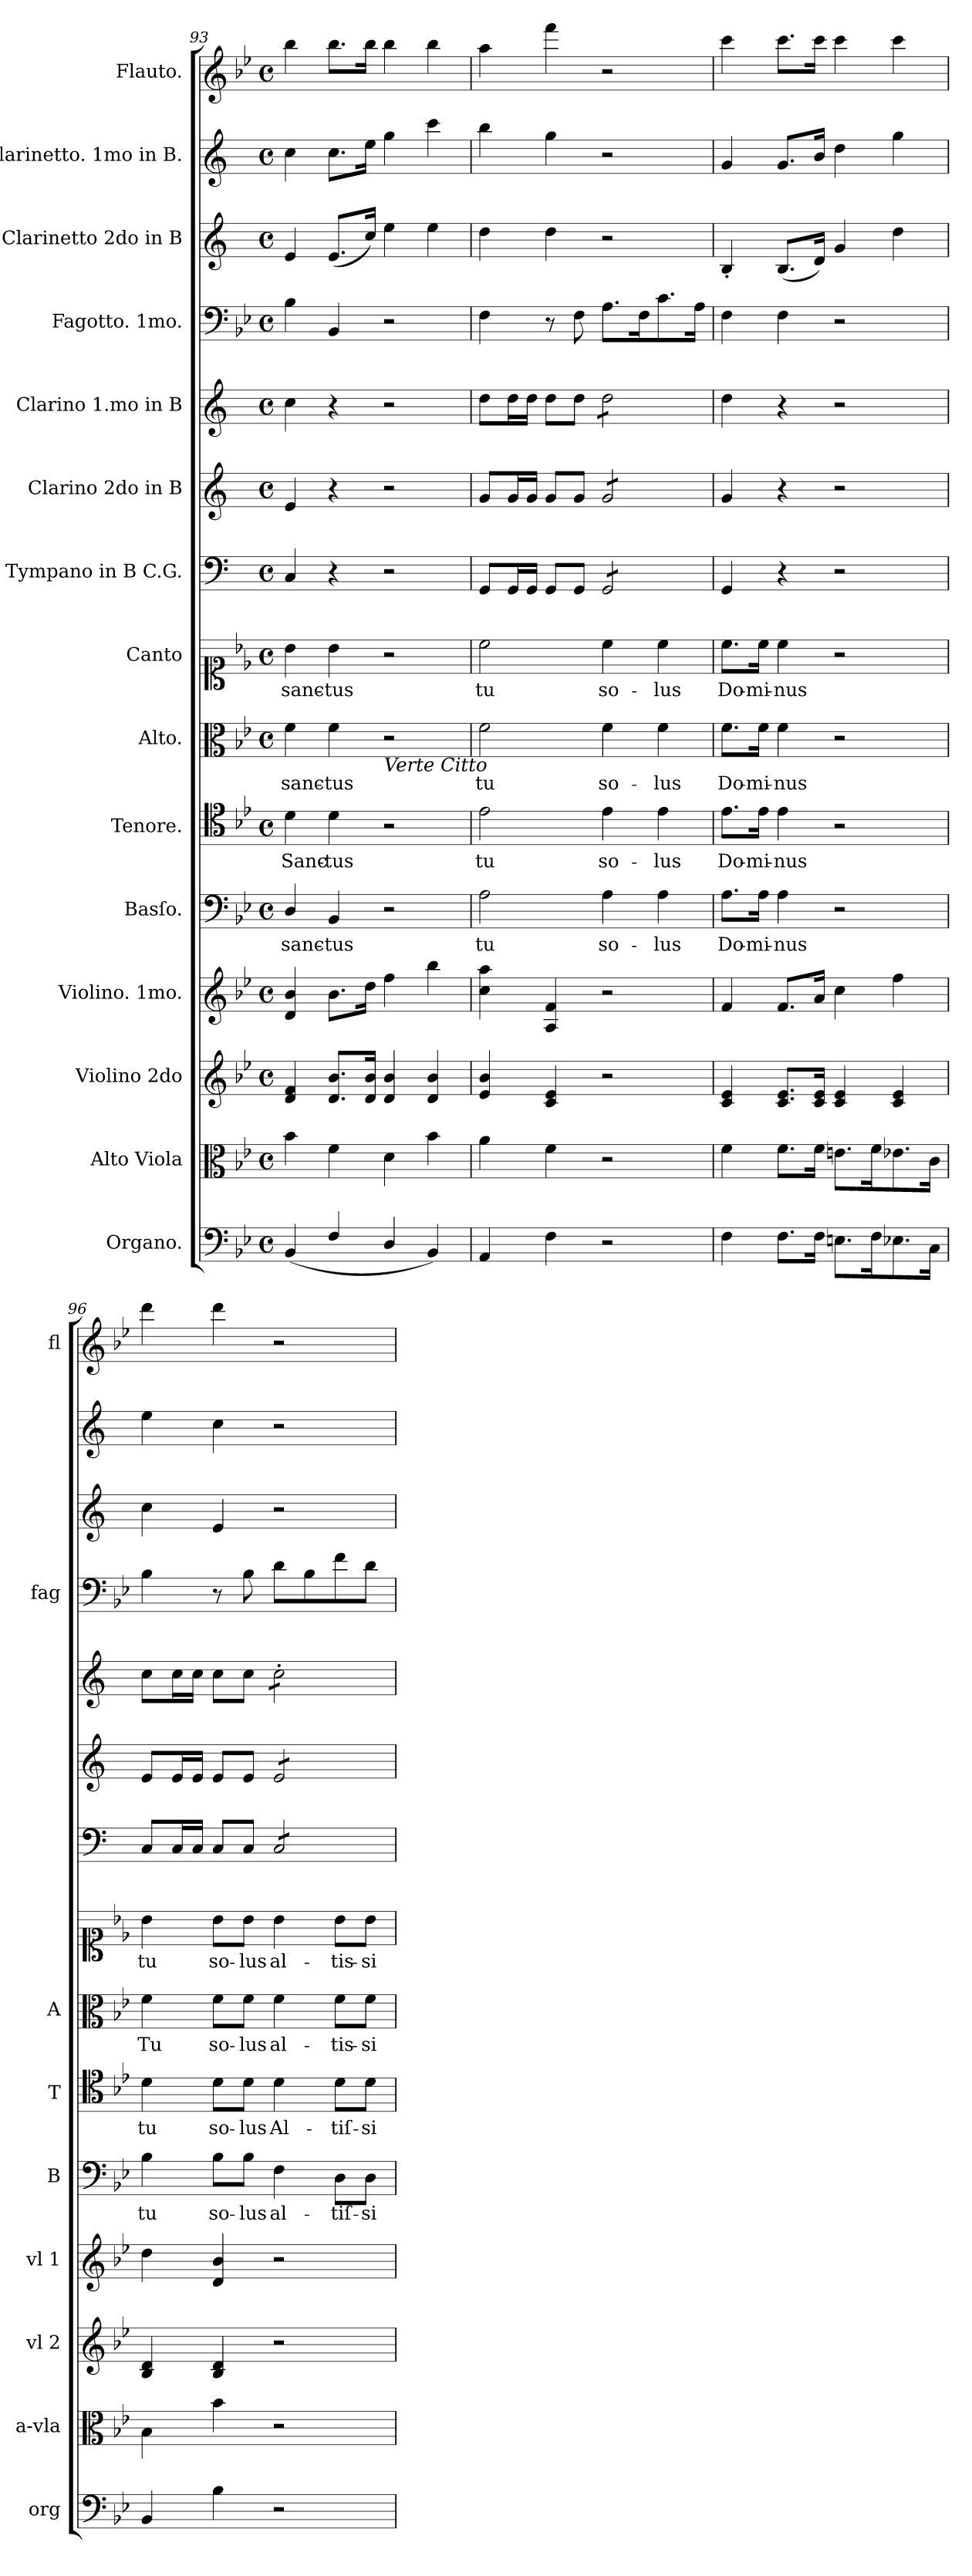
**kern	**dynam	**kern	**dynam	**kern	**kern	**kern	**text	**kern	**text	**kern	**text	**kern	**text	**kern	**kern	**kern	**kern	**kern	**kern	**kern
*part15	*part15	*part14	*part14	*part13	*part12	*part11	*part11	*part10	*part10	*part9	*part9	*part8	*part8	*part7	*part6	*part5	*part4	*part3	*part2	*part1
*staff15	*staff15	*staff14	*staff14	*staff13	*staff12	*staff11	*staff11	*staff10	*staff10	*staff9	*staff9	*staff8	*staff8	*staff7	*staff6	*staff5	*staff4	*staff3	*staff2	*staff1
*I"Organo.	*	*I"Alto Viola	*	*I"Violino 2do	*I"Violino. 1mo.	*I"Basſo.	*	*I"Tenore.	*	*I"Alto.	*	*I"Canto	*	*I"Tympano in B C.G.	*I"Clarino 2do in B	*I"Clarino 1.mo in B	*I"Fagotto. 1mo.	*I"Clarinetto 2do in B	*I"Clarinetto. 1mo in B.	*I"Flauto.
*I'org	*	*I'a-vla	*	*I'vl 2	*I'vl 1	*I'B	*	*I'T	*	*I'A	*	*	*	*	*	*	*I'fag	*	*	*I'fl
*clefF4	*	*clefC3	*	*clefG2	*clefG2	*clefF4	*	*clefC4	*	*clefC3	*	*clefC1	*	*clefF4	*clefG2	*clefG2	*clefF4	*clefG2	*clefG2	*clefG2
*	*	*	*	*	*	*	*	*	*	*	*	*	*	*ITrd1c2	*ITrd1c2	*ITrd1c2	*	*ITrd1c2	*ITrd1c2	*
*k[b-e-]	*	*k[b-e-]	*	*k[b-e-]	*k[b-e-]	*k[b-e-]	*	*k[b-e-]	*	*k[b-e-]	*	*k[b-e-]	*	*k[b-e-]	*k[b-e-]	*k[b-e-]	*k[b-e-]	*k[b-e-]	*k[b-e-]	*k[b-e-]
*B-:	*	*B-:	*	*B-:	*B-:	*B-:	*	*B-:	*	*B-:	*	*B-:	*	*B-:	*B-:	*B-:	*B-:	*B-:	*B-:	*B-:
*M4/4	*	*M4/4	*	*M4/4	*M4/4	*M4/4	*	*M4/4	*	*M4/4	*	*M4/4	*	*M4/4	*M4/4	*M4/4	*M4/4	*M4/4	*M4/4	*M4/4
*met(c)	*	*met(c)	*	*met(c)	*met(c)	*met(c)	*	*met(c)	*	*met(c)	*	*met(c)	*	*met(c)	*met(c)	*met(c)	*met(c)	*met(c)	*met(c)	*met(c)
=93	=93	=93	=93	=93	=93	=93	=93	=93	=93	=93	=93	=93	=93	=93	=93	=93	=93	=93	=93	=93
(4BB-/	.	4b-\	.	4d/ 4f/	4d/ 4b-/	4D/	sanc-	4d\	Sanc-	4f\	sanc-	4b-\	sanc-	4BB-/	4d/	4b-\	4B-\	4d/	4b-\	4bb-\
4F/	.	4f\	.	8.d/ 8.b-/L	8.b-\L	4BB-/	-tus	4d\	-tus	4f\	-tus	4b-\	-tus	4r	4r	4r	4BB-/	(8.d/L	8.b-\L	8.bb-\L
.	.	.	.	16d/ 16b-/Jk	16dd\Jk	.	.	.	.	.	.	.	.	.	.	.	.	16b-/Jk)	16dd\Jk	16bb-\Jk
!	!	!	!	!	!	!	!	!	!	!LO:TX:b:i:t=Verte Citto	!	!	!	!	!	!	!	!	!	!
4D/	.	4d\	.	4d/ 4b-/	4ff\	2r	.	2r	.	2r	.	2r	.	2r	2r	2r	2r	4dd\	4ff\	4bb-\
4BB-/)	.	4b-\	.	4d/ 4b-/	4bb-\	.	.	.	.	.	.	.	.	.	.	.	.	4dd\	4bb-\	4bb-\
=94	=94	=94	=94	=94	=94	=94	=94	=94	=94	=94	=94	=94	=94	=94	=94	=94	=94	=94	=94	=94
4AA/	.	4a\	.	4e-/ 4b-/	4cc\ 4aa\	2A\	tu	2e-\	tu	2f\	tu	2cc\	tu	8FF/L	8f/L	8cc\L	4F\	4cc\	4aa\	4aa\
.	.	.	.	.	.	.	.	.	.	.	.	.	.	16FF/L	16f/L	16cc\L	.	.	.	.
.	.	.	.	.	.	.	.	.	.	.	.	.	.	16FF/JJ	16f/JJ	16cc\JJ	.	.	.	.
4F\	.	4f\	.	4c/ 4e-/	4A/ 4f/	.	.	.	.	.	.	.	.	8FF/L	8f/L	8cc\L	8r	4cc\	4ff\	4fff\
.	.	.	.	.	.	.	.	.	.	.	.	.	.	8FF/J	8f/J	8cc\J	8F\	.	.	.
*	*	*	*	*	*	*	*	*	*	*	*	*	*	*tremolo	*	*	*	*	*	*
*	*	*	*	*	*	*	*	*	*	*	*	*	*	*	*tremolo	*	*	*	*	*
*	*	*	*	*	*	*	*	*	*	*	*	*	*	*	*	*tremolo	*	*	*	*
2r	.	2r	.	2r	2r	4A\	so-	4e-\	so-	4f\	so-	4cc\	so-	8FF/L	8f/L	8cc\L	8.A\L	2r	2r	2r
.	.	.	.	.	.	.	.	.	.	.	.	.	.	8FF/	8f/	8cc\	.	.	.	.
.	.	.	.	.	.	.	.	.	.	.	.	.	.	.	.	.	16F\K	.	.	.
.	.	.	.	.	.	4A\	-lus	4e-\	-lus	4f\	-lus	4cc\	-lus	8FF/	8f/	8cc\	8.c\	.	.	.
.	.	.	.	.	.	.	.	.	.	.	.	.	.	8FF/J	8f/J	8cc\J	.	.	.	.
*	*	*	*	*	*	*	*	*	*	*	*	*	*	*	*	*Xtremolo	*	*	*	*
*	*	*	*	*	*	*	*	*	*	*	*	*	*	*	*Xtremolo	*	*	*	*	*
*	*	*	*	*	*	*	*	*	*	*	*	*	*	*Xtremolo	*	*	*	*	*	*
.	.	.	.	.	.	.	.	.	.	.	.	.	.	.	.	.	16A\Jk	.	.	.
=95	=95	=95	=95	=95	=95	=95	=95	=95	=95	=95	=95	=95	=95	=95	=95	=95	=95	=95	=95	=95
4F\	for	4f\	for	4c/ 4e-/	4f/	8.A\L	Do-	8.e-\L	Do-	8.f\L	Do-	8.cc\L	Do-	4FF/	4f/	4cc\	4F\	4A'/	4f/	4ccc\
.	.	.	.	.	.	16A\Jk	-mi-	16e-\Jk	-mi-	16f\Jk	-mi-	16cc\Jk	-mi-	.	.	.	.	.	.	.
8.F\L	.	8.f\L	.	8.c/ 8.e-/L	8.f/L	4A\	-nus	4e-\	-nus	4f\	-nus	4cc\	-nus	4r	4r	4r	4F\	(8.A/L	8.f/L	8.ccc\L
16F\Jk	.	16f\Jk	.	16c/ 16e-/Jk	16a/Jk	.	.	.	.	.	.	.	.	.	.	.	.	16c/Jk)	16a/Jk	16ccc\Jk
8.En\L	.	8.en\L	.	4c/ 4e-/	4cc\	2r	.	2r	.	2r	.	2r	.	2r	2r	2r	2r	4f/	4cc\	4ccc\
16F\K	.	16f\K	.	.	.	.	.	.	.	.	.	.	.	.	.	.	.	.	.	.
8.E-X\	.	8.e-X\	.	4c/ 4e-/	4ff\	.	.	.	.	.	.	.	.	.	.	.	.	4cc\	4ff\	4ccc\
16C\Jk	.	16c\Jk	.	.	.	.	.	.	.	.	.	.	.	.	.	.	.	.	.	.
=96	=96	=96	=96	=96	=96	=96	=96	=96	=96	=96	=96	=96	=96	=96	=96	=96	=96	=96	=96	=96
4BB-/	.	4B-\	.	4B-/ 4d/	4dd\	4B-\	tu	4d\	tu	4f\	Tu	4b-\	tu	8BB-/L	8d/L	8b-\L	4B-\	4b-\	4dd\	4ddd\
.	.	.	.	.	.	.	.	.	.	.	.	.	.	16BB-/L	16d/L	16b-\L	.	.	.	.
.	.	.	.	.	.	.	.	.	.	.	.	.	.	16BB-/JJ	16d/JJ	16b-\JJ	.	.	.	.
4B-\	.	4b-\	.	4B-/ 4d/	4d/ 4b-/	8B-\L	so-	8d\L	so-	8f\L	so-	8b-\L	so-	8BB-/L	8d/L	8b-\L	8r	4d/	4b-\	4ddd\
.	.	.	.	.	.	8B-\J	-lus	8d\J	-lus	8f\J	-lus	8b-\J	-lus	8BB-/J	8d/J	8b-\J	8B-\	.	.	.
!	!	!	!	!	!	!	!	!	!	!	!	!	!	!	!	!LO:TX:a:t=....	!	!	!	!
*	*	*	*	*	*	*	*	*	*	*	*	*	*	*tremolo	*	*	*	*	*	*
*	*	*	*	*	*	*	*	*	*	*	*	*	*	*	*tremolo	*	*	*	*	*
*	*	*	*	*	*	*	*	*	*	*	*	*	*	*	*	*tremolo	*	*	*	*
2r	.	2r	.	2r	2r	4F\	al-	4d\	Al-	4f\	al-	4b-\	al-	8BB-/L	8d/L	8b-'\L	8d\L	2r	2r	2r
.	.	.	.	.	.	.	.	.	.	.	.	.	.	8BB-/	8d/	8b-'\	8B-\	.	.	.
.	.	.	.	.	.	8D\L	-tiſ-	8d\L	-tiſ-	8f\L	-tis-	8b-\L	-tis-	8BB-/	8d/	8b-'\	8f\	.	.	.
.	.	.	.	.	.	8D\J	-si-	8d\J	-si-	8f\J	-si-	8b-\J	-si-	8BB-/J	8d/J	8b-'\J	8d\J	.	.	.
*	*	*	*	*	*	*	*	*	*	*	*	*	*	*	*	*Xtremolo	*	*	*	*
*	*	*	*	*	*	*	*	*	*	*	*	*	*	*	*Xtremolo	*	*	*	*	*
*	*	*	*	*	*	*	*	*	*	*	*	*	*	*Xtremolo	*	*	*	*	*	*
=	=	=	=	=	=	=	=	=	=	=	=	=	=	=	=	=	=	=	=	=
*-	*-	*-	*-	*-	*-	*-	*-	*-	*-	*-	*-	*-	*-	*-	*-	*-	*-	*-	*-	*-
